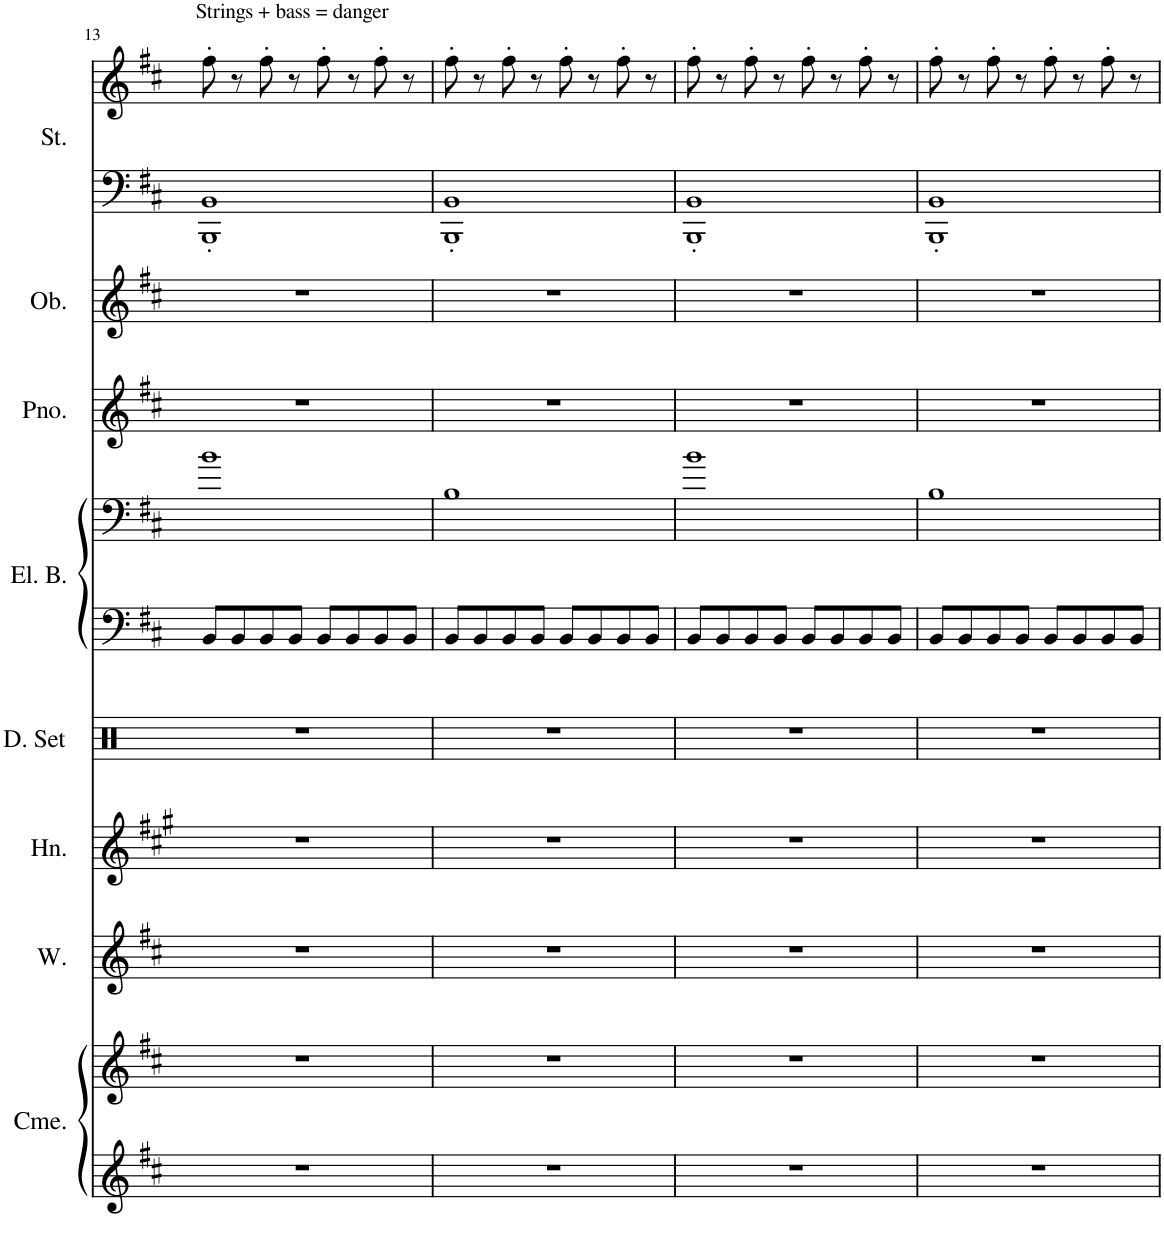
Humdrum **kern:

**kern	**kern	**kern	**kern	**kern	**kern	**kern	**kern	**kern	**kern	**kern
*part8	*part8	*part7	*part6	*part5	*part4	*part4	*part3	*part2	*part1	*part1
*staff11	*staff10	*staff9	*staff8	*staff7	*staff6	*staff5	*staff4	*staff3	*staff2	*staff1
*I"Chimes	*	*I"Women	*I"Horn	*I"Drumset	*I"Electric Bass	*	*I"Piano	*I"Oboe	*I"Strings	*
*I'Cme.	*	*I'W.	*I'Hn.	*I'D. Set	*I'El. B.	*	*I'Pno.	*I'Ob.	*I'St.	*
!!LO:PB:g=z
*clefG2	*clefG2	*clefG2	*clefG2	*clefX	*clefF4	*clefF4	*clefG2	*clefG2	*clefF4	*clefG2
*	*	*	*Trd4c7	*	*Trd7c12	*Trd7c12	*	*	*	*
*k[f#c#]	*k[f#c#]	*k[f#c#]	*k[f#c#g#]	*k[]	*k[f#c#]	*k[f#c#]	*k[f#c#]	*k[f#c#]	*k[f#c#]	*k[f#c#]
*M4/4	*M4/4	*M4/4	*M4/4	*M4/4	*M4/4	*M4/4	*M4/4	*M4/4	*M4/4	*M4/4
=13	=13	=13	=13	=13	=13	=13	=13	=13	=13	=13
!	!	!	!	!	!	!	!	!	!	!LO:TX:a:t=Strings + bass = danger
1r	1r	1r	1r	1r	8BB/L	1b	1r	1r	1BBB' 1BB'	8ff#'\
.	.	.	.	.	8BB/	.	.	.	.	8r
.	.	.	.	.	8BB/	.	.	.	.	8ff#'\
.	.	.	.	.	8BB/J	.	.	.	.	8r
.	.	.	.	.	8BB/L	.	.	.	.	8ff#'\
.	.	.	.	.	8BB/	.	.	.	.	8r
.	.	.	.	.	8BB/	.	.	.	.	8ff#'\
.	.	.	.	.	8BB/J	.	.	.	.	8r
=14	=14	=14	=14	=14	=14	=14	=14	=14	=14	=14
1r	1r	1r	1r	1r	8BB/L	1B	1r	1r	1BBB' 1BB'	8ff#'\
.	.	.	.	.	8BB/	.	.	.	.	8r
.	.	.	.	.	8BB/	.	.	.	.	8ff#'\
.	.	.	.	.	8BB/J	.	.	.	.	8r
.	.	.	.	.	8BB/L	.	.	.	.	8ff#'\
.	.	.	.	.	8BB/	.	.	.	.	8r
.	.	.	.	.	8BB/	.	.	.	.	8ff#'\
.	.	.	.	.	8BB/J	.	.	.	.	8r
=15	=15	=15	=15	=15	=15	=15	=15	=15	=15	=15
1r	1r	1r	1r	1r	8BB/L	1b	1r	1r	1BBB' 1BB'	8ff#'\
.	.	.	.	.	8BB/	.	.	.	.	8r
.	.	.	.	.	8BB/	.	.	.	.	8ff#'\
.	.	.	.	.	8BB/J	.	.	.	.	8r
.	.	.	.	.	8BB/L	.	.	.	.	8ff#'\
.	.	.	.	.	8BB/	.	.	.	.	8r
.	.	.	.	.	8BB/	.	.	.	.	8ff#'\
.	.	.	.	.	8BB/J	.	.	.	.	8r
=16	=16	=16	=16	=16	=16	=16	=16	=16	=16	=16
1r	1r	1r	1r	1r	8BB/L	1B	1r	1r	1BBB' 1BB'	8ff#'\
.	.	.	.	.	8BB/	.	.	.	.	8r
.	.	.	.	.	8BB/	.	.	.	.	8ff#'\
.	.	.	.	.	8BB/J	.	.	.	.	8r
.	.	.	.	.	8BB/L	.	.	.	.	8ff#'\
.	.	.	.	.	8BB/	.	.	.	.	8r
.	.	.	.	.	8BB/	.	.	.	.	8ff#'\
.	.	.	.	.	8BB/J	.	.	.	.	8r
=	=	=	=	=	=	=	=	=	=	=
*-	*-	*-	*-	*-	*-	*-	*-	*-	*-	*-
